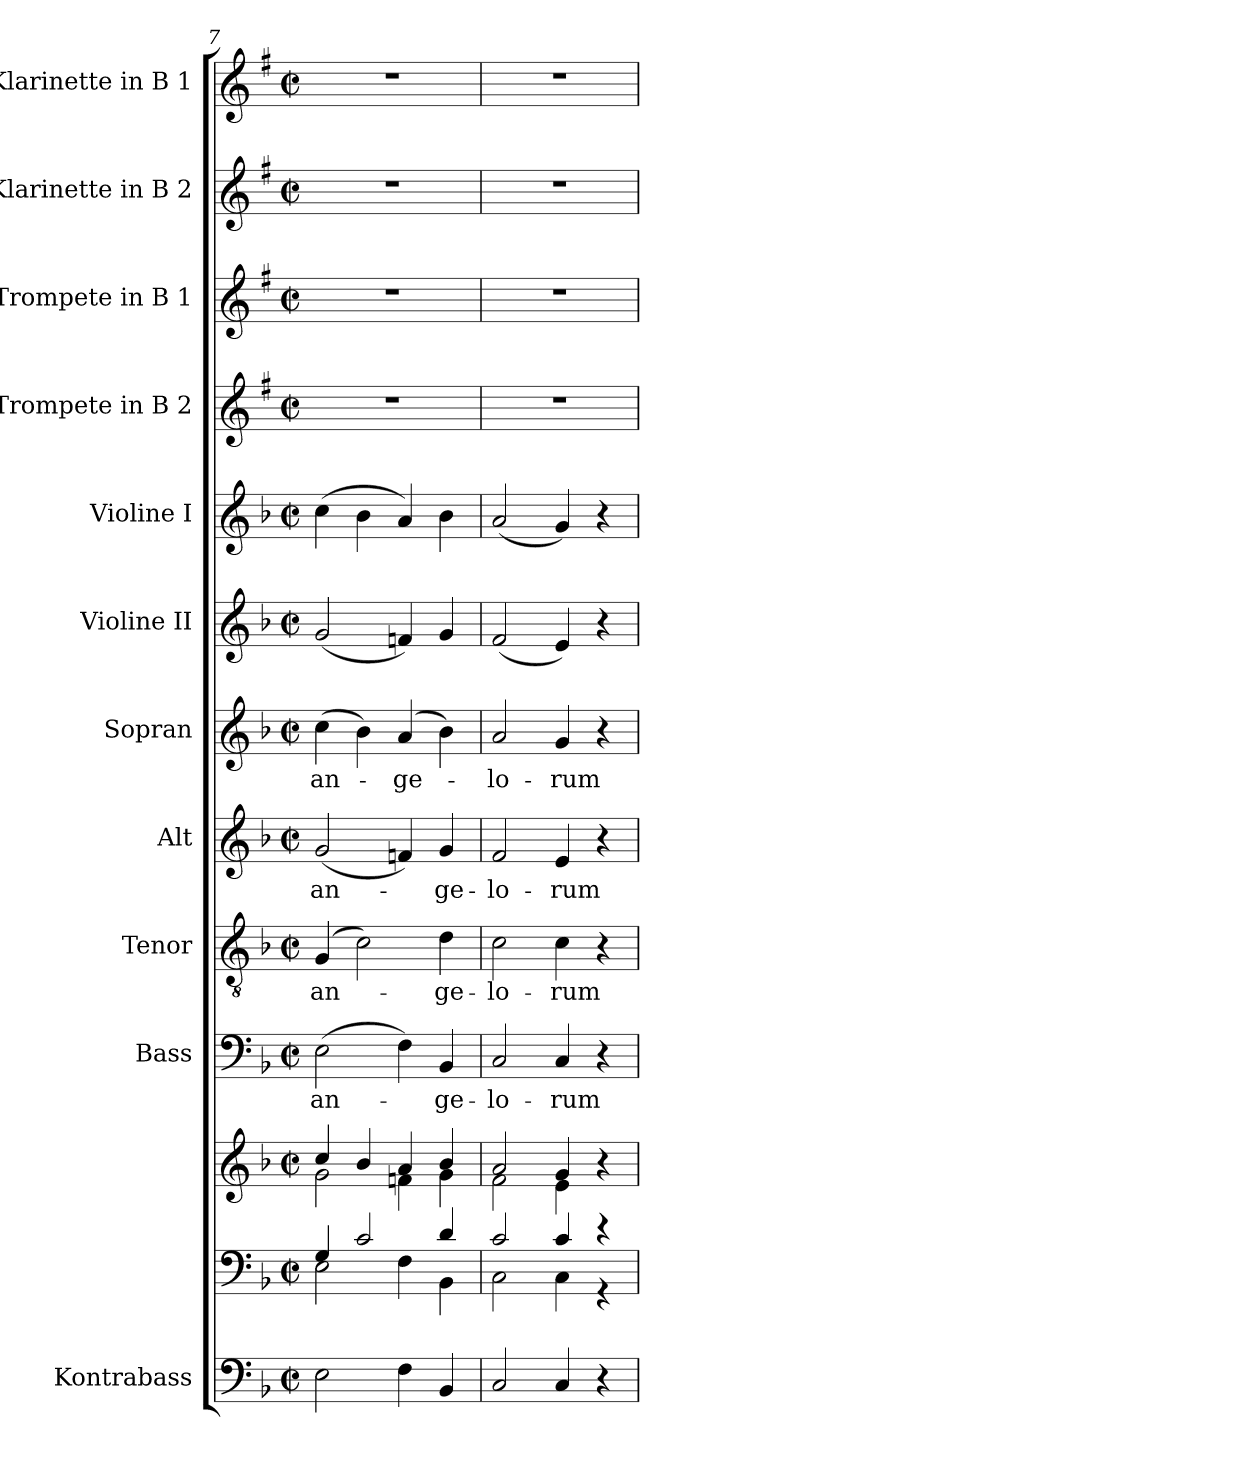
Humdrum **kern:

**kern	**kern	**kern	**kern	**text	**kern	**text	**kern	**text	**kern	**text	**kern	**kern	**kern	**kern	**kern	**kern
*part12	*part11	*part11	*part10	*part10	*part9	*part9	*part8	*part8	*part7	*part7	*part6	*part5	*part4	*part3	*part2	*part1
*staff13	*staff12	*staff11	*staff10	*staff10	*staff9	*staff9	*staff8	*staff8	*staff7	*staff7	*staff6	*staff5	*staff4	*staff3	*staff2	*staff1
*I"Kontrabass	*	*	*I"Bass	*	*I"Tenor	*	*I"Alt	*	*I"Sopran	*	*I"Violine II	*I"Violine I	*I"Trompete in B 2	*I"Trompete in B 1	*I"Klarinette in B 2	*I"Klarinette in B 1
*I'Kb.	*	*	*I'B	*	*I'T	*	*I'A	*	*I'S	*	*I'Vl. II	*I'Vl. I	*	*	*	*
!!LO:PB:g=z
*clefF4	*clefF4	*clefG2	*clefF4	*	*clefGv2	*	*clefG2	*	*clefG2	*	*clefG2	*clefG2	*clefG2	*clefG2	*clefG2	*clefG2
*ITrd7c12	*	*	*	*	*	*	*	*	*	*	*	*	*ITrd1c2	*ITrd1c2	*ITrd1c2	*ITrd1c2
*k[b-]	*k[b-]	*k[b-]	*k[b-]	*	*k[b-]	*	*k[b-]	*	*k[b-]	*	*k[b-]	*k[b-]	*k[b-]	*k[b-]	*k[b-]	*k[b-]
*F:	*F:	*F:	*F:	*	*F:	*	*F:	*	*F:	*	*F:	*F:	*F:	*F:	*F:	*F:
*M2/2	*M2/2	*M2/2	*M2/2	*	*M2/2	*	*M2/2	*	*M2/2	*	*M2/2	*M2/2	*M2/2	*M2/2	*M2/2	*M2/2
*met(c|)	*met(c|)	*met(c|)	*met(c|)	*	*met(c|)	*	*met(c|)	*	*met(c|)	*	*met(c|)	*met(c|)	*met(c|)	*met(c|)	*met(c|)	*met(c|)
=7	=7	=7	=7	=7	=7	=7	=7	=7	=7	=7	=7	=7	=7	=7	=7	=7
*	*^	*^	*	*	*	*	*	*	*	*	*	*	*	*	*	*
!	!	!	!	!	!	!LO:LY:b	!	!LO:LY:b	!	!LO:LY:b	!	!LO:LY:b	!	!	!	!	!	!
2EE\	4G/	2E\	4cc/	2g\	(>2E\	an-	(4G/	an-	(<2g/	an-	(>4cc\	an-	(<2g/	(>4cc\	1r	1r	1r	1r
.	2c/	.	4b-/	.	.	.	2c\)	.	.	.	4b-\)	.	.	4b-\	.	.	.	.
!	!	!	!	!	!	!	!	!	!	!	!	!LO:LY:b	!	!	!	!	!	!
4FF\	.	4F\	4a/	4fn\	4F\)	.	.	.	4fn/)	.	(4a/	-ge-	4fn/)	4a/)	.	.	.	.
!	!	!	!	!	!	!LO:LY:b	!	!LO:LY:b	!	!LO:LY:b	!	!	!	!	!	!	!	!
4BBB-/	4d/	4BB-\	4b-/	4g\	4BB-/	-ge-	4d\	-ge-	4g/	-ge-	4b-\)	.	4g/	4b-\	.	.	.	.
=8	=8	=8	=8	=8	=8	=8	=8	=8	=8	=8	=8	=8	=8	=8	=8	=8	=8	=8
!	!	!	!	!	!	!LO:LY:b	!	!LO:LY:b	!	!LO:LY:b	!	!LO:LY:b	!	!	!	!	!	!
2CC/	2c/	2C\	2a/	2f\	2C/	-lo-	2c\	-lo-	2f/	-lo-	2a/	-lo-	(<2f/	(<2a/	1r	1r	1r	1r
!	!	!	!	!	!	!LO:LY:b	!	!LO:LY:b	!	!LO:LY:b	!	!LO:LY:b	!	!	!	!	!	!
4CC/	4c/	4C\	4g/	4e\	4C/	-rum	4c\	-rum	4e/	-rum	4g/	-rum	4e/)	4g/)	.	.	.	.
4r	4r	4r	4r	4ryy	4r	.	4r	.	4r	.	4r	.	4r	4r	.	.	.	.
*	*v	*v	*	*	*	*	*	*	*	*	*	*	*	*	*	*	*	*
*	*	*v	*v	*	*	*	*	*	*	*	*	*	*	*	*	*	*
=	=	=	=	=	=	=	=	=	=	=	=	=	=	=	=	=
*-	*-	*-	*-	*-	*-	*-	*-	*-	*-	*-	*-	*-	*-	*-	*-	*-
